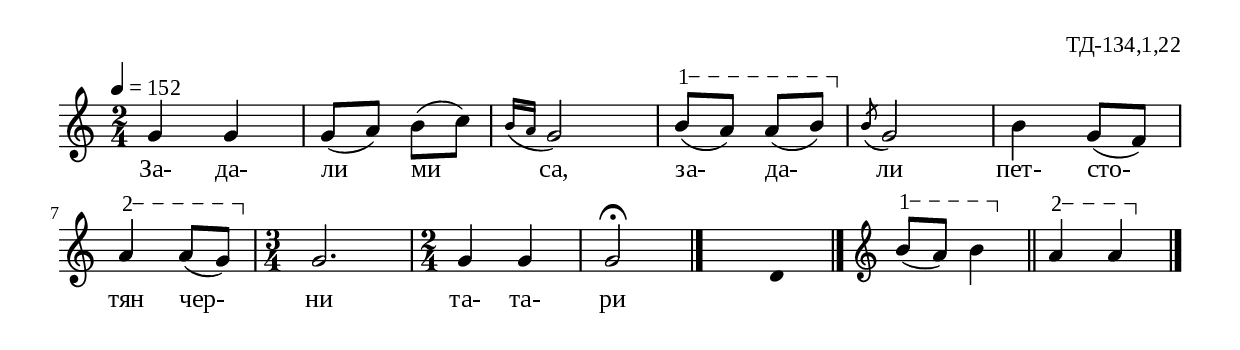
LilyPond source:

%{
TD_134_1_22
%}

\include "td-preamble.ly"

\score {
\relative c'' {
 \tempo 4 = 152
  \time 2/4
  g4 g | g8([ a]) b([ c]) | \acciaccatura { b16[ a]} g2 | 
\varA  
  b8\startTextSpan([ a]) a([ b\stopTextSpan]) | 
  \acciaccatura b8 g2 | b4 g8([ f]) |
\break  
\varB  
  a4\startTextSpan a8([ g\stopTextSpan]) |
  \time 3/4 g2. | \time 2/4 g4 g | g2\fermata 
 \bar "|."
 s4 \fixB d \fixC
 \bar "|."
 \endm
\varA  
  b'8\startTextSpan([ a]) b4\stopTextSpan \bar "||"
\varB  
  a4\startTextSpan a4\stopTextSpan
 \bar "|."
}
\addlyrics { За- да- ли ми са, за- да- ли пет- сто- тян чер- ни та- та- ри }
%
\layout {
  indent = #0
  line-width = 190\mm
  ragged-right=##f
}
%
\midi { 
	\context {
		\Score
		tempoWholesPerMinute = #(ly:make-moment 152 4)
		}
	}
}
%
\header{
  opus = "ТД-134,1,22"
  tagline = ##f
}


